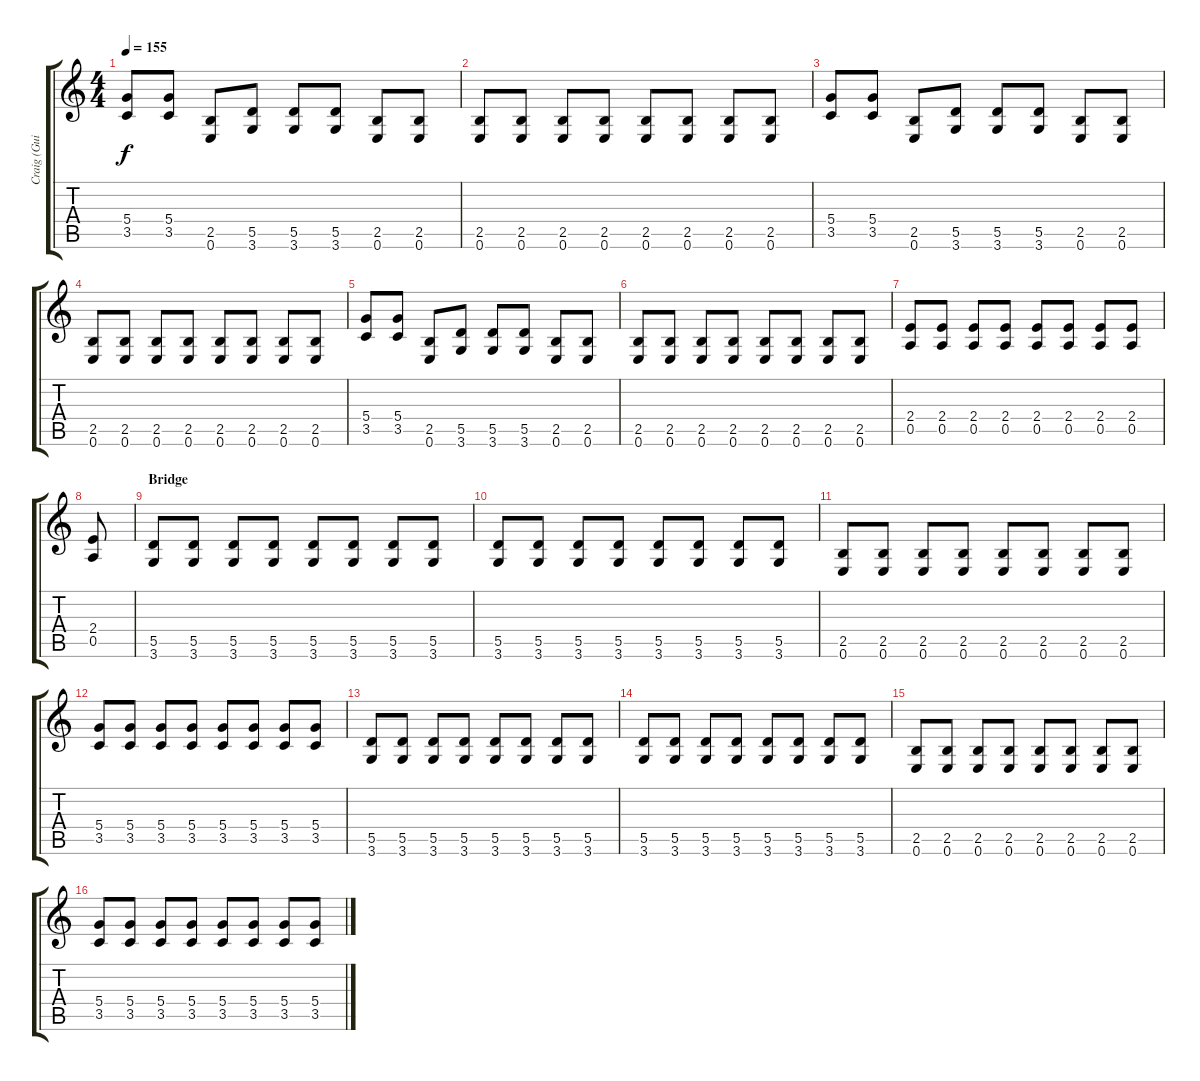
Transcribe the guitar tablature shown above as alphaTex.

\track ("Craig (Guitar)" "Craig (Gui") {instrument distortionguitar}
\staff {score tabs}
\tuning (E4 B3 G3 D3 A2 E2) {hide}
\ts (4 4)
\tempo 155
\clef g2
\ks c
(5.4 3.5).8{dy f} (5.4 3.5).8 (2.5 0.6).8 (5.5 3.6).8 (5.5 3.6).8 (5.5 3.6).8 (2.5 0.6).8 (2.5 0.6).8 |
(2.5 0.6).8 (2.5 0.6).8 (2.5 0.6).8 (2.5 0.6).8 (2.5 0.6).8 (2.5 0.6).8 (2.5 0.6).8 (2.5 0.6).8 |
(5.4 3.5).8 (5.4 3.5).8 (2.5 0.6).8 (5.5 3.6).8 (5.5 3.6).8 (5.5 3.6).8 (2.5 0.6).8 (2.5 0.6).8 |
(2.5 0.6).8 (2.5 0.6).8 (2.5 0.6).8 (2.5 0.6).8 (2.5 0.6).8 (2.5 0.6).8 (2.5 0.6).8 (2.5 0.6).8 |
(5.4 3.5).8 (5.4 3.5).8 (2.5 0.6).8 (5.5 3.6).8 (5.5 3.6).8 (5.5 3.6).8 (2.5 0.6).8 (2.5 0.6).8 |
(2.5 0.6).8 (2.5 0.6).8 (2.5 0.6).8 (2.5 0.6).8 (2.5 0.6).8 (2.5 0.6).8 (2.5 0.6).8 (2.5 0.6).8 |
(2.4 0.5).8 (2.4 0.5).8 (2.4 0.5).8 (2.4 0.5).8 (2.4 0.5).8 (2.4 0.5).8 (2.4 0.5).8 (2.4 0.5).8 |
(2.4 0.5).8 |
\section ("" "Bridge")
(5.5 3.6).8 (5.5 3.6).8 (5.5 3.6).8 (5.5 3.6).8 (5.5 3.6).8 (5.5 3.6).8 (5.5 3.6).8 (5.5 3.6).8 |
(5.5 3.6).8 (5.5 3.6).8 (5.5 3.6).8 (5.5 3.6).8 (5.5 3.6).8 (5.5 3.6).8 (5.5 3.6).8 (5.5 3.6).8 |
(2.5 0.6).8 (2.5 0.6).8 (2.5 0.6).8 (2.5 0.6).8 (2.5 0.6).8 (2.5 0.6).8 (2.5 0.6).8 (2.5 0.6).8 |
(5.4 3.5).8 (5.4 3.5).8 (5.4 3.5).8 (5.4 3.5).8 (5.4 3.5).8 (5.4 3.5).8 (5.4 3.5).8 (5.4 3.5).8 |
(5.5 3.6).8 (5.5 3.6).8 (5.5 3.6).8 (5.5 3.6).8 (5.5 3.6).8 (5.5 3.6).8 (5.5 3.6).8 (5.5 3.6).8 |
(5.5 3.6).8 (5.5 3.6).8 (5.5 3.6).8 (5.5 3.6).8 (5.5 3.6).8 (5.5 3.6).8 (5.5 3.6).8 (5.5 3.6).8 |
(2.5 0.6).8 (2.5 0.6).8 (2.5 0.6).8 (2.5 0.6).8 (2.5 0.6).8 (2.5 0.6).8 (2.5 0.6).8 (2.5 0.6).8 |
(5.4 3.5).8 (5.4 3.5).8 (5.4 3.5).8 (5.4 3.5).8 (5.4 3.5).8 (5.4 3.5).8 (5.4 3.5).8 (5.4 3.5).8
